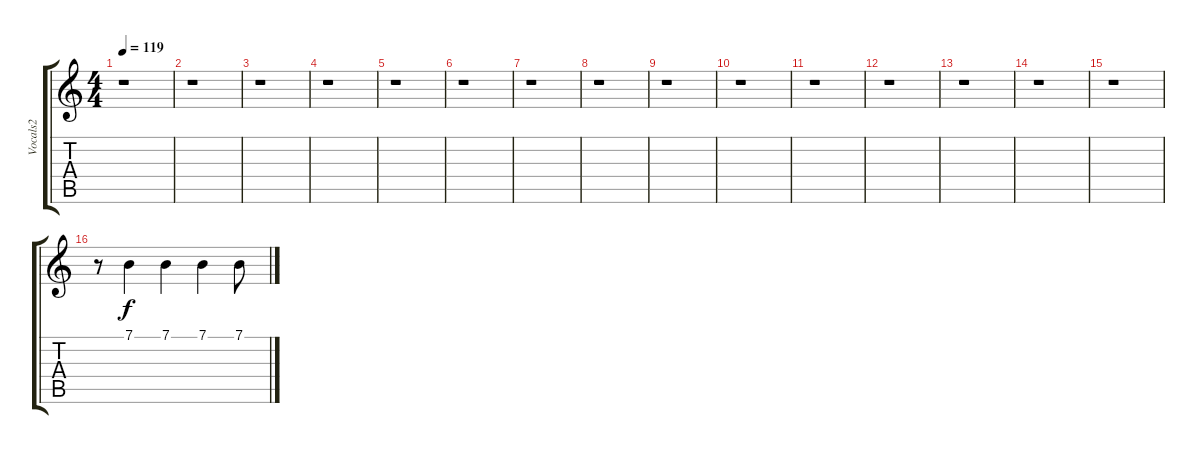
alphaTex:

\track ("Vocals2" "Vocals2") {instrument choiraahs}
\staff {score tabs}
\tuning (E4 B3 G3 D3 A2 E2) {hide}
\ts (4 4)
\tempo 119
\clef g2
\ks c
r.1{dy f} |
r.1 |
r.1 |
r.1 |
r.1 |
r.1 |
r.1 |
r.1 |
r.1 |
r.1 |
r.1 |
r.1 |
r.1 |
r.1 |
r.1 |
r.8 7.1.4 7.1.4 7.1.4 7.1.8
